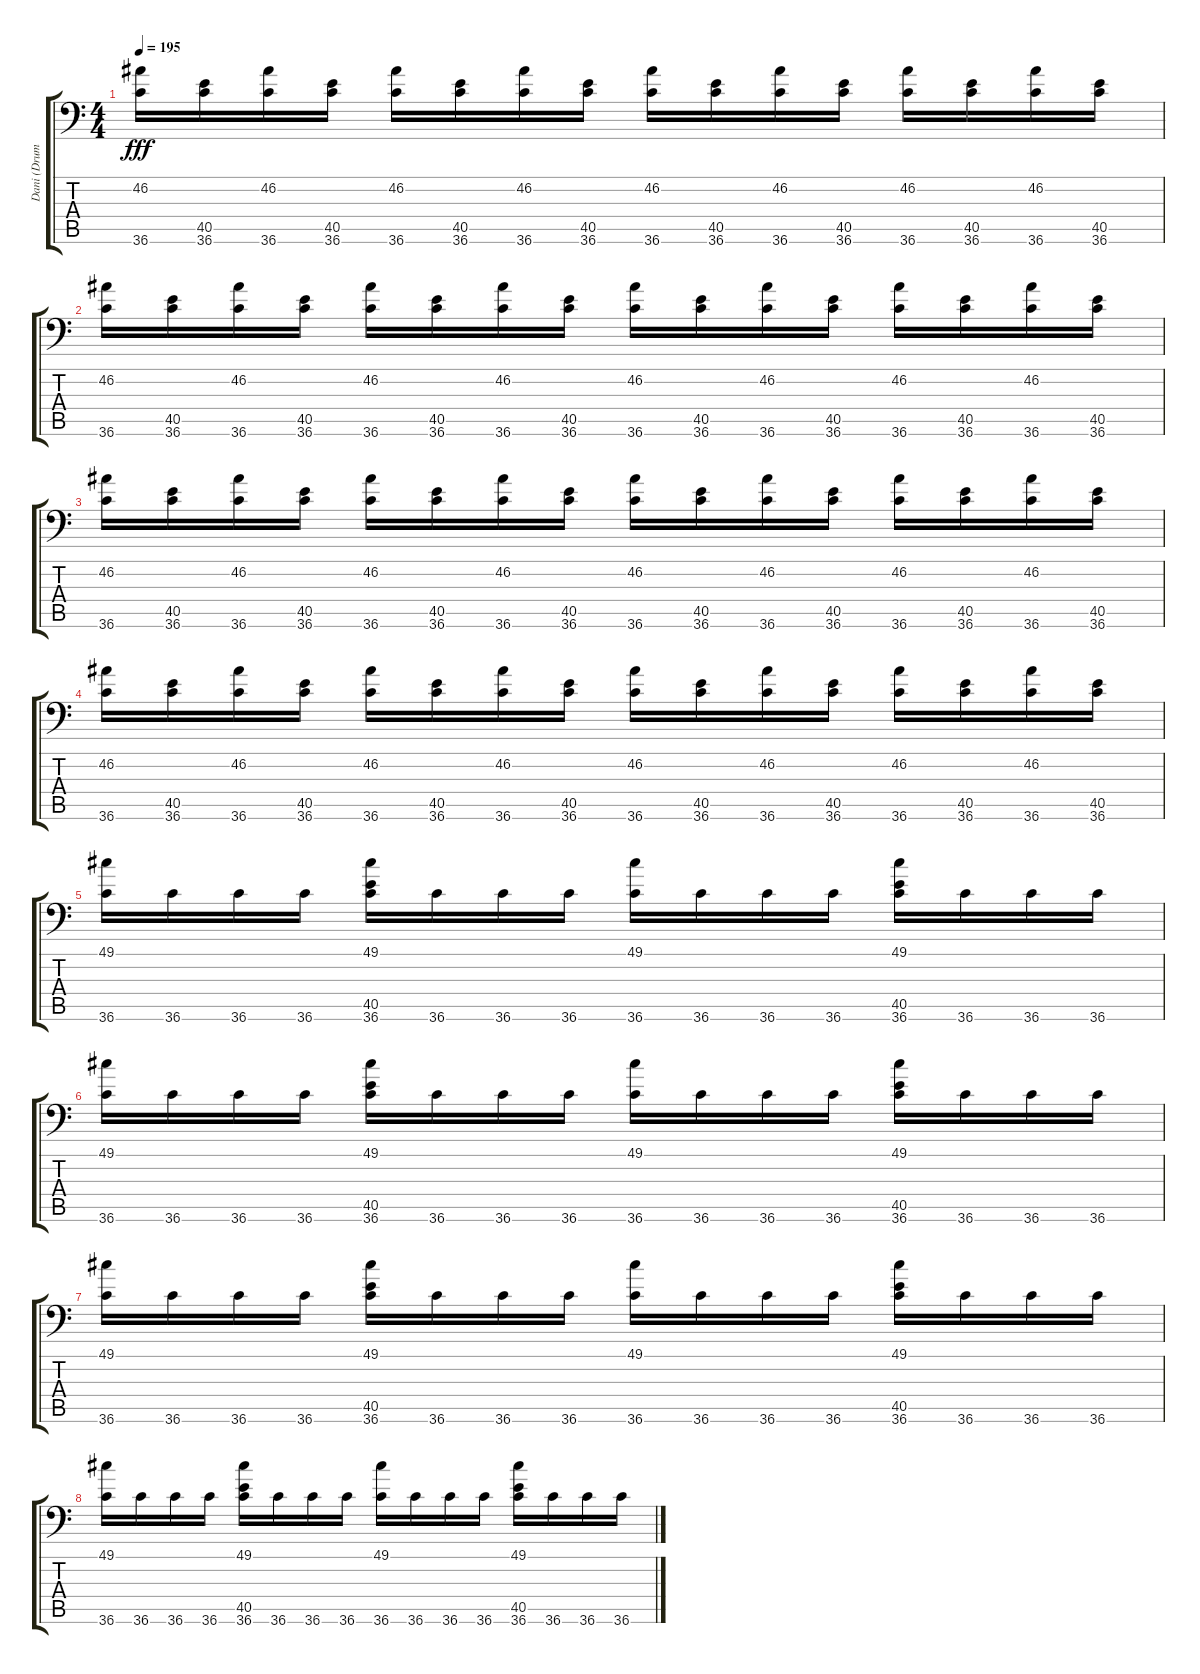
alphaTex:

\track ("Dani (Drums)" "Dani (Drum") {instrument acousticgrandpiano}
\staff {score tabs}
\tuning (C-1 C-1 C-1 C-1 C-1 C-1) {hide}
\ts (4 4)
\tempo 195
\clef f4
\ks c
(46.2 36.6).16{dy fff} (40.5 36.6).16 (46.2 36.6).16 (40.5 36.6).16 (46.2 36.6).16 (40.5 36.6).16 (46.2 36.6).16 (40.5 36.6).16 (46.2 36.6).16 (40.5 36.6).16 (46.2 36.6).16 (40.5 36.6).16 (46.2 36.6).16 (40.5 36.6).16 (46.2 36.6).16 (40.5 36.6).16 |
(46.2 36.6).16 (40.5 36.6).16 (46.2 36.6).16 (40.5 36.6).16 (46.2 36.6).16 (40.5 36.6).16 (46.2 36.6).16 (40.5 36.6).16 (46.2 36.6).16 (40.5 36.6).16 (46.2 36.6).16 (40.5 36.6).16 (46.2 36.6).16 (40.5 36.6).16 (46.2 36.6).16 (40.5 36.6).16 |
(46.2 36.6).16 (40.5 36.6).16 (46.2 36.6).16 (40.5 36.6).16 (46.2 36.6).16 (40.5 36.6).16 (46.2 36.6).16 (40.5 36.6).16 (46.2 36.6).16 (40.5 36.6).16 (46.2 36.6).16 (40.5 36.6).16 (46.2 36.6).16 (40.5 36.6).16 (46.2 36.6).16 (40.5 36.6).16 |
(46.2 36.6).16 (40.5 36.6).16 (46.2 36.6).16 (40.5 36.6).16 (46.2 36.6).16 (40.5 36.6).16 (46.2 36.6).16 (40.5 36.6).16 (46.2 36.6).16 (40.5 36.6).16 (46.2 36.6).16 (40.5 36.6).16 (46.2 36.6).16 (40.5 36.6).16 (46.2 36.6).16 (40.5 36.6).16 |
(49.1 36.6).16 36.6.16 36.6.16 36.6.16 (49.1 40.5 36.6).16 36.6.16 36.6.16 36.6.16 (49.1 36.6).16 36.6.16 36.6.16 36.6.16 (49.1 40.5 36.6).16 36.6.16 36.6.16 36.6.16 |
(49.1 36.6).16 36.6.16 36.6.16 36.6.16 (49.1 40.5 36.6).16 36.6.16 36.6.16 36.6.16 (49.1 36.6).16 36.6.16 36.6.16 36.6.16 (49.1 40.5 36.6).16 36.6.16 36.6.16 36.6.16 |
(49.1 36.6).16 36.6.16 36.6.16 36.6.16 (49.1 40.5 36.6).16 36.6.16 36.6.16 36.6.16 (49.1 36.6).16 36.6.16 36.6.16 36.6.16 (49.1 40.5 36.6).16 36.6.16 36.6.16 36.6.16 |
(49.1 36.6).16 36.6.16 36.6.16 36.6.16 (49.1 40.5 36.6).16 36.6.16 36.6.16 36.6.16 (49.1 36.6).16 36.6.16 36.6.16 36.6.16 (49.1 40.5 36.6).16 36.6.16 36.6.16 36.6.16
